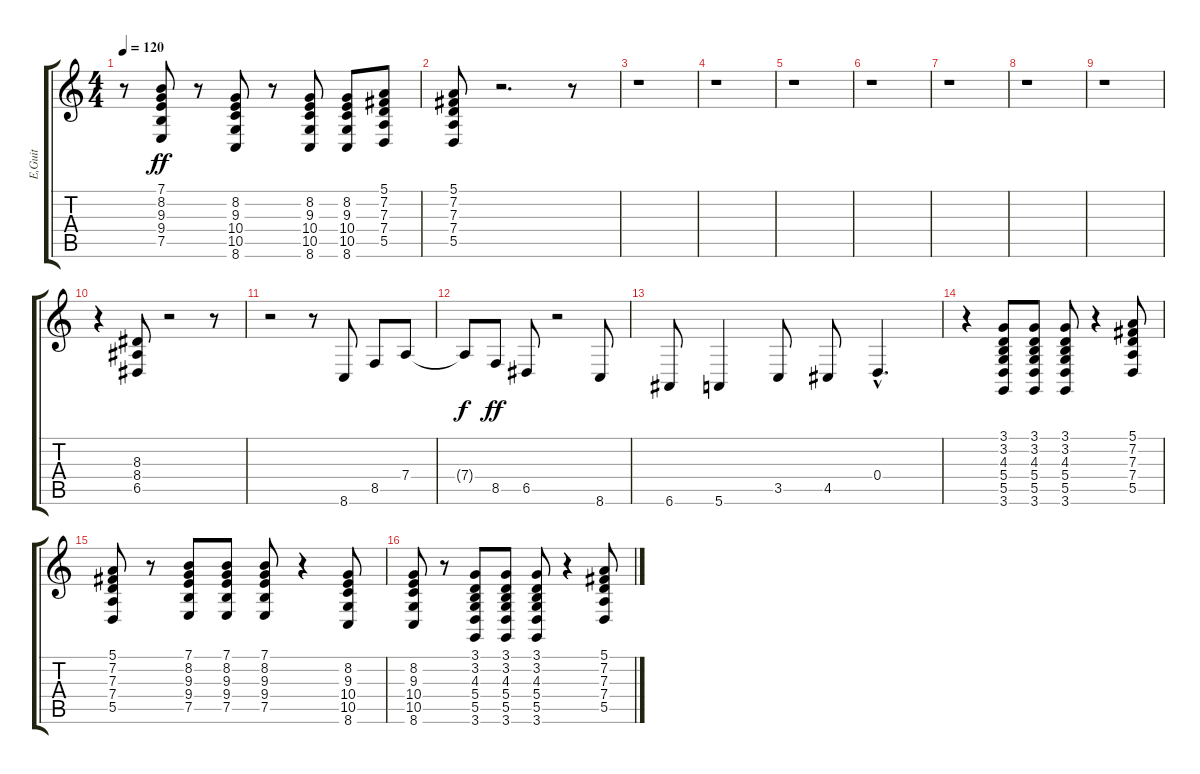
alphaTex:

\track ("E,Guit" "E,Guit") {instrument harpsichord}
\staff {score tabs}
\tuning (E4 B3 G3 D3 A2 E2) {hide}
\ts (4 4)
\tempo 120
\clef g2
\ks c
r.8{dy ff} (7.1 8.2 9.3 9.4 7.5).8 r.8 (8.2 9.3 10.4 10.5 8.6).8 r.8 (8.2 9.3 10.4 10.5 8.6).8 (8.2 9.3 10.4 10.5 8.6).8 (5.1 7.2 7.3 7.4 5.5).8 |
(5.1 7.2 7.3 7.4 5.5).8 r.2{d} r.8 |
r.1 |
r.1 |
r.1 |
r.1 |
r.1 |
r.1 |
r.1 |
r.4 (8.3 8.4 6.5).8 r.2 r.8 |
r.2 r.8 8.6.8 8.5.8 7.4.8 |
7.4{t}.8{dy f} 8.5.8{dy ff} 6.5.8 r.2 8.6.8 |
6.6.8 5.6.4 3.5.8 4.5.8 0.4{hac}.4{d} |
r.4 (3.1 3.2 4.3 5.4 5.5 3.6).8 (3.1 3.2 4.3 5.4 5.5 3.6).8 (3.1 3.2 4.3 5.4 5.5 3.6).8 r.4 (5.1 7.2 7.3 7.4 5.5).8 |
(5.1 7.2 7.3 7.4 5.5).8 r.8 (7.1 8.2 9.3 9.4 7.5).8 (7.1 8.2 9.3 9.4 7.5).8 (7.1 8.2 9.3 9.4 7.5).8 r.4 (8.2 9.3 10.4 10.5 8.6).8 |
(8.2 9.3 10.4 10.5 8.6).8 r.8 (3.1 3.2 4.3 5.4 5.5 3.6).8 (3.1 3.2 4.3 5.4 5.5 3.6).8 (3.1 3.2 4.3 5.4 5.5 3.6).8 r.4 (5.1 7.2 7.3 7.4 5.5).8
